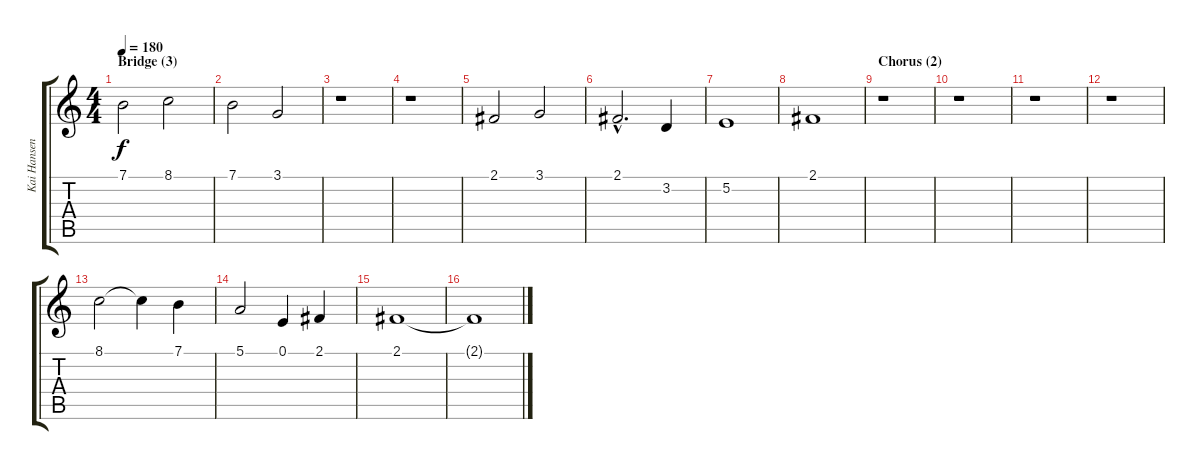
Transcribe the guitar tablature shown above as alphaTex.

\track ("Kai Hansen" "Kai Hansen") {instrument bassoon}
\staff {score tabs}
\tuning (E4 B3 G3 D3 A2 E2) {hide}
\ts (4 4)
\section ("" "Bridge (3)")
\tempo 180
\clef g2
\ks c
7.1.2{dy f} 8.1.2 |
7.1.2 3.1.2 |
r.1 |
r.1 |
2.1.2 3.1.2 |
2.1{hac}.2{d} 3.2.4 |
5.2.1 |
2.1.1 |
\section ("" "Chorus (2)")
r.1 |
r.1 |
r.1 |
r.1 |
8.1.2 8.1{t}.4 7.1.4 |
5.1.2 0.1.4 2.1.4 |
2.1.1 |
2.1{t}.1
